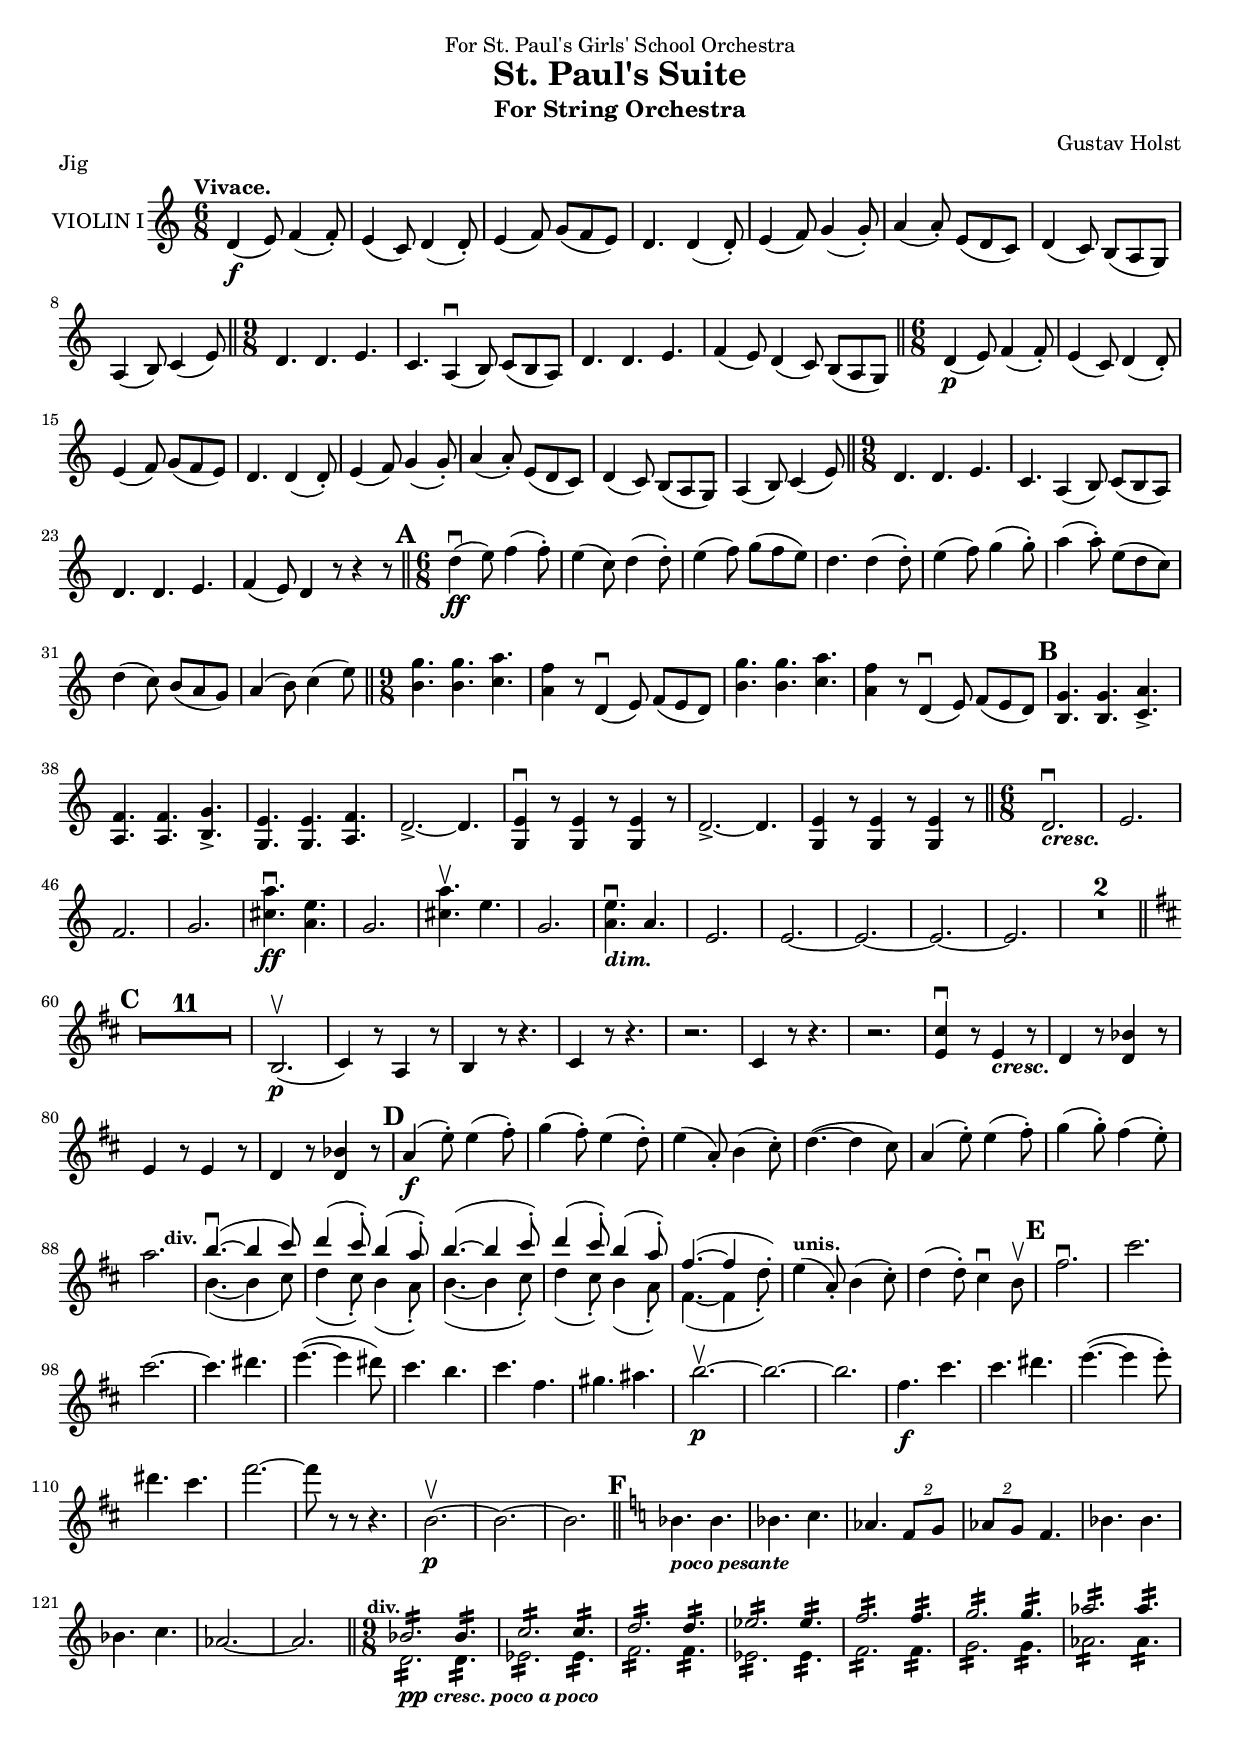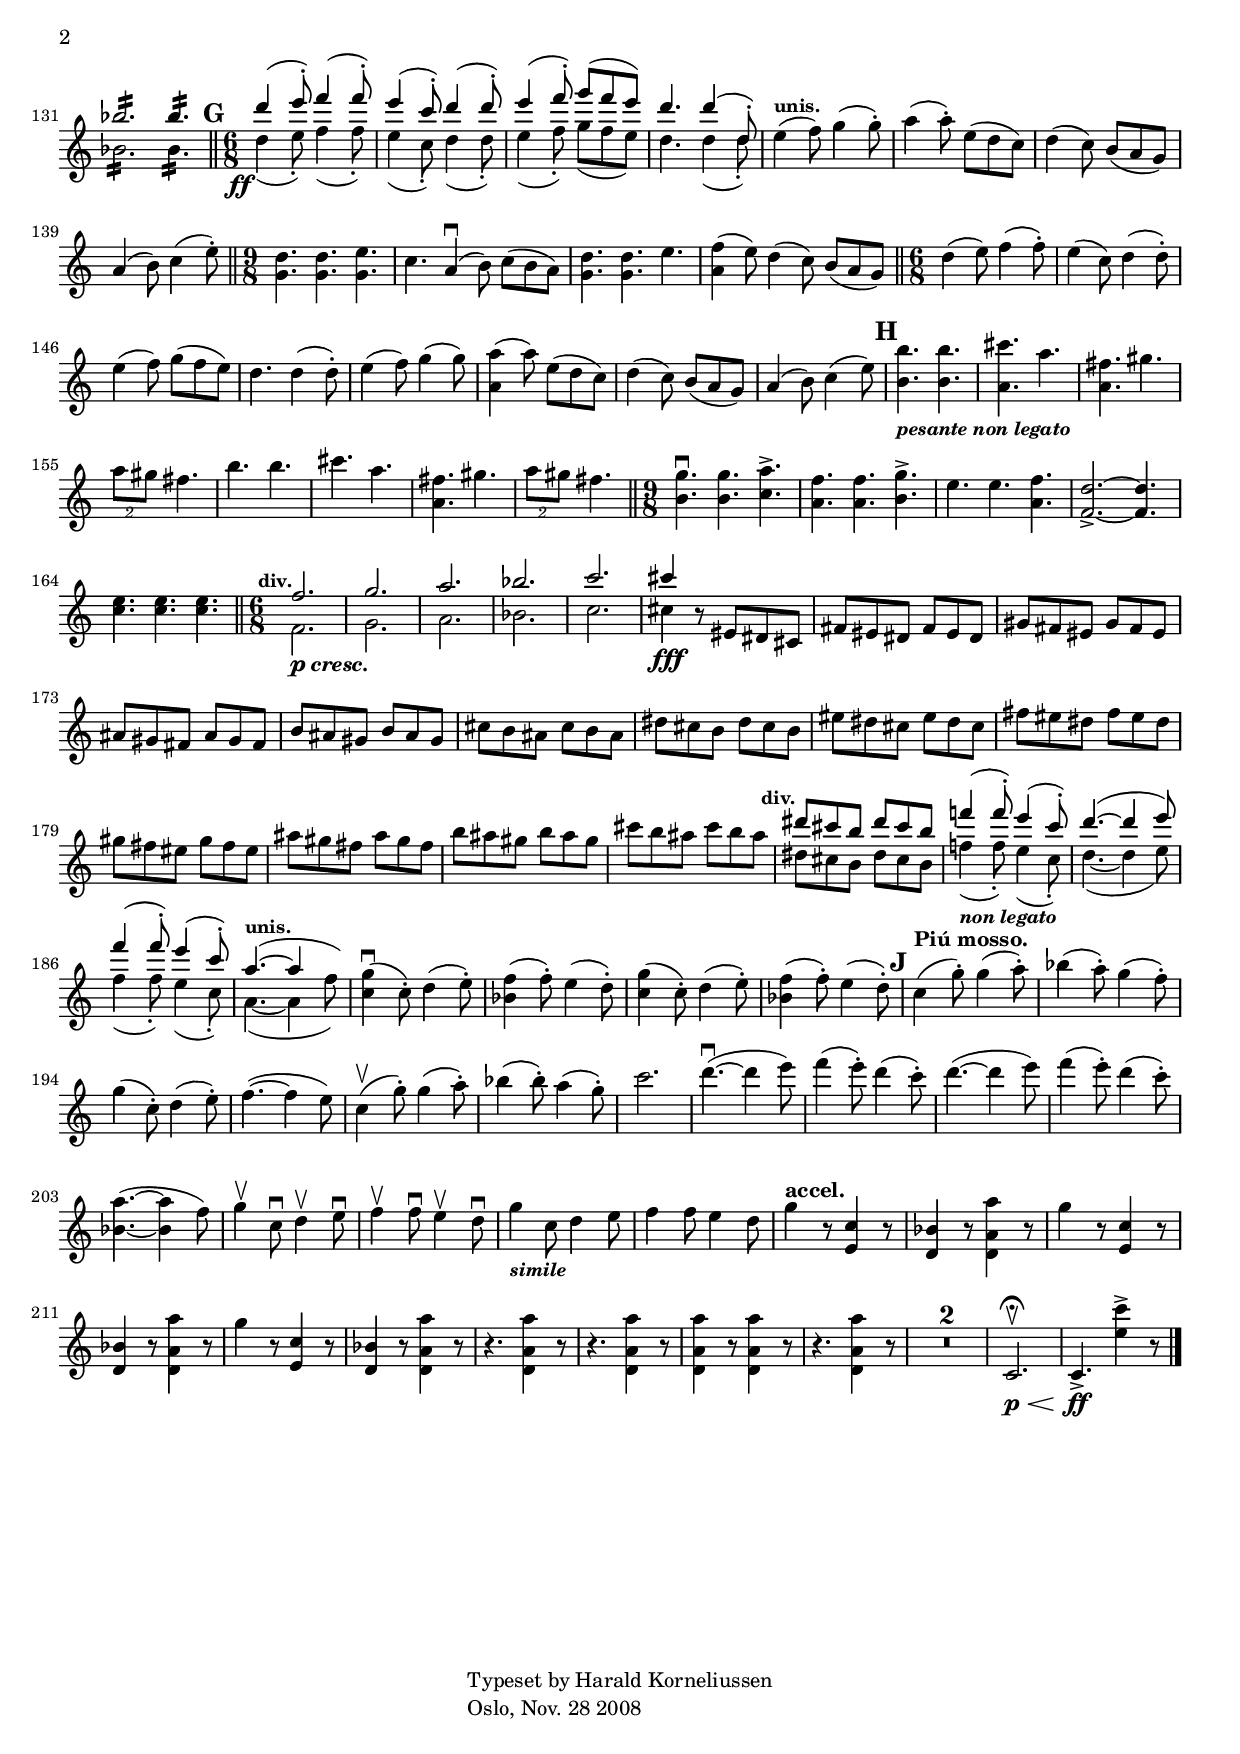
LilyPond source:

\include "norsk.ly"
\include "defs.ily"
marks = {
    \set Score.markFormatter = #format-mark-box-numbers

    % Following convension in the 1922 score, we use double bar lines before key 
    % and tempo changes.
    
    \tempo "Vivace."
    s1*6/8 * 8 \bar "||"
    s1*9/8 * 4 \bar "||"
    s1*6/8 * 8 \bar "||"
    s1*9/8 * 4 \bar "||"
    \mark \default % First rehearsal mark, measure 25
    s1*6/8 * 8 \bar "||"
    s1*9/8 * 4 
    \mark \default % Second rehearsal mark, measure 37
    s1*9/8 * 7 \bar "||"
    s1*6/8 * 16 \bar "||" % Due to key change
    \mark \default % Third rehearsal mark, measure 60
    s1*6/8 * 22
    \mark \default % Fourth rehearsal mark, measure 82
    s1*6/8 * 14
    \mark \default % Fifth rehearsal mark, measure 96
    s1*6/8 * 20 \bar "||" % due to key change
    \mark \default % Sixth rehearsal mark, measure 116
    s1*6/8 * 8 \bar "||"
    s1*9/8 * 8 \bar "||"
    \mark \default % Seventh rehearsal mark, measure 132
    s1*6/8 * 8 \bar "||"
    s1*9/8 * 4 \bar "||"
    s1*6/8 * 8
    \mark \default % Eight rehearsal mark, measure 152
    s1*6/8 * 8 \bar "||"
    s1*9/8 * 5 \bar "||"
    s1*6/8 * 27
    % The tempo mark messes with placement of the rehearsal mark.
    \once \override Score.RehearsalMark.self-alignment-X = #0.5
    \mark \default % Ninth rehearsal mark, measure 192
    \tempo \markup "Piú mosso."
    s1*6/8 * 16
    \tempo \markup {"accel."}
    s1*6/8 * 14 \bar "|."
}


violinI =
    {
      \set Staff.instrumentName = \markup { \hcenter-in #10 { "VIOLIN I" }}
      \relative c' 
      {
        \clef treble
        \unisonOpening
        \time 6/8
        d'4\p( e8) f4( f8)-. 
        e4( c8) d4( d8)-. 
        e4( f8) g( f e) 
        d4. d4( d8)-.
        e4( f8) g4( g8)-.
        a4( a8)-. e( d c) 
        d4( c8) h( a g)
        a4( h8) c4( e8)
        \time 9/8
        d4. d e
        c a4( h8) c( h a)
        d4. d e
        f4( e8) d4 r8 r4 r8
        % First rehearsal mark
        \time 6/8
        d'4-\downbow\ff( e8) f4( f8)-.
        e4( c8) d4( d8)-.
        e4( f8) g( f e)
        d4. d4( d8)-.
        e4( f8) g4( g8)-.
        a4( a8)-. e( d c)
        d4( c8) h( a g)
        a4( h8) c4( e8)
        \time 9/8
        <h g'>4. <h g'> <c a'>
        <a f'>4 r8 d,4\downbow( e8) f( e d)
        <h' g'>4. <h g'> <c a'>
        <a f'>4 r8 d,4\downbow( e8) f( e d)
        % Second rehearsal mark
        <h g'>4. <h g'> <c a'>->
        <a f'> <a f'> <h g'>->
        <g e'> <g e'> <a f'>
        d2.->~ d4.
        <e g,>4\downbow r8 <e g,>4 r8 <e g,>4 r8
        d2.->~ d4.
        <e g,>4 r8 <e g,>4 r8 <e g,>4 r8
        \time 6/8
        d2.-\crescdot\downbow
        e
        f
        g
        <cis a'>4.\downbow\ff <a e'>
        g2.
        <cis a'>4.\upbow e
        g,2.
        <a e'>4.-\dimdot\downbow a
        e2.
        e2.~
        e2.~
        e2.~
        e2.
        R2. * 2
        % Third rehearsal mark
        \key d \major
        R2. * 11
        h2.\upbow\p(
        cis4) r8 a4 r8
        h4 r8 r4.
        cis4 r8 r4.
        r2.
        cis4 r8 r4.
        r2.
        <e cis'>4\downbow r8 e4-\crescdot r8
        d4 r8 <d b'>4 r8
        e4 r8 e4 r8
        d4 r8 <d b'>4 r8
        % Fourth rehearsal mark
        a'4(\f e'8)-. e4( fis8)-.
        g4( fis8)-. e4( d8)-.
        e4( a,8)-. h4( cis8)-.
        d4.~( d4 cis8)
        a4( e'8)-. e4( fis8)-.
        g4( g8)-. fis4( e8)-.
        a2.
        <<{h4.-\tweak self-alignment-X #1.5 ^\divdot~(\downbow h4 cis8)
        d4( cis8)-. h4( a8)-.
        h4.~( h4 cis8)-.
        d4( cis8)-. h4( a8)-.
        fis4.~( fis4 
          \once \override Stem #'transparent = ##t
          \once \override Stem #'length = #0
          d8)-.} \\ 
        {h4.~( h4 cis8)
        d4( cis8)-. h4( a8)-.
        h4.~( h4 cis8)-.
        d4( cis8)-. h4( a8)-.
        fis4.~( fis4 d'8)-.} >> 
        e4^\unisdot( a,8)-. h4( cis8)-.
        d4( d8)-. cis4\downbow h8\upbow
        % Fifth rehearsal mark
        fis'2.\downbow
        cis'2.
        cis2.~
        cis4. dis4.
        e4.~( e4 dis8)
        cis4. h
        cis fis,
        gis ais
        h2.~\upbow\p
        h~
        h
        fis4.\f cis'
        cis dis
        e4.~( e4 e8)-.
        dis4. cis
        fis2.~
        fis8 r8 r8 r4.
        h,,2.~\upbow\p
        h~
        h
        % Sixth rehearsal mark
        \key a \minor
        b4.-\pocopesante b
        b c
        as \times 3/2 {f8 g}
        \times 3/2 {as g} f4.
        b b
        b c
        as2.~
        as
        \time 9/8
        %\pageBreak
        <<{
            \repeat "tremolo" 12 b16-\tweak self-alignment-X #1.0 ^\divdot_\ppcrescpoco \repeat "tremolo" 6 b16
            \repeat "tremolo" 12 c16 \repeat "tremolo" 6 c16
            \repeat "tremolo" 12 d16 \repeat "tremolo" 6 d16
            \repeat "tremolo" 12 es16 \repeat "tremolo" 6 es16
            \repeat "tremolo" 12 f16 \repeat "tremolo" 6 f16
            \repeat "tremolo" 12 g16 \repeat "tremolo" 6 g16
            \repeat "tremolo" 12 as16 \repeat "tremolo" 6 as16
            \repeat "tremolo" 12 b16 \repeat "tremolo" 6 b16
          } \\
          {
            \repeat "tremolo" 12 d,,16 \repeat "tremolo" 6 d16
            \repeat "tremolo" 12 es16 \repeat "tremolo" 6 es16
            \repeat "tremolo" 12 f16 \repeat "tremolo" 6 f16
            \repeat "tremolo" 12 es16 \repeat "tremolo" 6 es16
            \repeat "tremolo" 12 f16 \repeat "tremolo" 6 f16
            \repeat "tremolo" 12 g16 \repeat "tremolo" 6 g16
            \repeat "tremolo" 12 as16 \repeat "tremolo" 6 as16
            \repeat "tremolo" 12 b16 \repeat "tremolo" 6 b16
          }
        >>
        % Seventh rehearsal mark
        \time 6/8
        <<
        {d'4( e8)-. f4( f8)-.
         e4( c8)-. d4( d8)-.
         e4( f8)-. g( f e)
         d4. d4( d,8)-. } \\
        {d4(-\tweak self-alignment-X #2.0 \ff e8)-. f4( f8)-.
         e4( c8)-. d4( d8)-.
         e4( f8)-. g( f e)
         d4. d4( d8)-. }
        >>
        e4^\unisdot( f8) g4( g8)-.
        a4( a8)-. e( d c)
        d4( c8) h( a g)
        a4( h8) c4( e8)-.
        \time 9/8
        <d g,>4. <d g,> <e g,>
        c a4(\downbow h8) c( h a)
        <d g,>4. <d g,> e
        <f a,>4( e8) d4( c8) h( a g)
        \time 6/8
        d'4( e8) f4( f8)-.
        e4( c8) d4( d8)-.
        e4( f8) g( f e)
        d4. d4( d8)-.
        e4( f8) g4( g8)
        <a a,>4( a8) e( d c)
        d4( c8) h( a g)
        a4( h8) c4( e8)
        % Eight rehearsal mark
        <h h'>4.-\pesantenonleg <h h'>
        <a cis'> a'
        <fis a,> gis
        \times 3/2 {a8 gis} fis4.
        h h
        cis a
        <fis a,> gis
        \times 3/2 {a8 gis} fis4.
        \time 9/8
        <g h,>\downbow <g h,> <a c,>->
        <f a,> <f a,> <g h,>->
        e e <f a,>
        <d f,>2.~-> <d f,>4.
        <c e>4. <c e> <c e>
        \time 6/8
        <<
        {f2.-\tweak self-alignment-X #1.0 ^\divdot
         g
         a
         b
         c
         cis4} \\
        {f,,2.-\pcrescdot 
         g
         a
         b
         c
         cis4\fff}
        >>
        r8 eis, dis cis
        fis eis dis fis eis dis
        gis fis eis gis fis eis
        ais gis fis ais gis fis
        h ais gis h ais gis
        cis h ais cis h ais
        dis cis h dis cis h
        eis dis cis eis dis cis
        fis eis dis fis eis dis
        gis fis eis gis fis eis
        ais gis fis ais gis fis
        h ais gis h ais gis
        cis h ais cis h ais
        <<
        {dis-\tweak self-alignment-X #1.0 ^\divdot cis h dis cis h
        f'!4( f8)-. e4( c8)-.
        d4.~( d4 e8)
        f4( f8)-. e4( c8)-.
        a4.~( a4 
          \once \override Stem #'transparent = ##t
          \once \override Stem #'length = #0
          f8)
        } \\
        {dis cis h dis cis h
        f'!4(-\nonleg f8)-. e4( c8)-.
        d4.~( d4 e8)
        f4( f8)-. e4( c8)-.
        a4.^\unisdot~( a4 f'8)
        }
        >>
        <g c,>4(\downbow c,8)-. d4( e8)-.
        <f b,>4( f8)-. e4( d8)-.
        <g c,>4( c,8)-. d4( e8)-.
        <f b,>4( f8)-. e4( d8)-.
        % Ninth rehearsal mark
        % \tempo "Piú mosso."
        c4( g'8)-. g4( a8)-.
        b4( a8)-. g4( f8)-.
        g4( c,8)-. d4( e8)-.
        f4.~( f4 e8)
        c4(\upbow g'8)-. g4( a8)-.
        b4( b8)-. a4( g8)-.
        c2.
        d4.~(\downbow d4 e8)
        f4( e8)-. d4( c8)-.
        d4.~( d4 e8)
        f4( e8)-. d4( c8)-.
        <a b,>4.~( <a b,>4 f8)
        g4\upbow c,8\downbow d4\upbow e8\downbow
        f4\upbow f8\downbow e4\upbow d8\downbow
        g4-\simile c,8 d4 e8
        f4 f8 e4 d8
        %\tempo \markup {"accel."}
        g4 r8 <c, e,>4 r8
        <b d,>4 r8 <a' a, d,>4 r8
        g4 r8 <c, e,>4 r8
        <b d,>4 r8 <a' a, d,>4 r8
        g4 r8 <c, e,>4 r8
        <b d,>4 r8 <a' a, d,>4 r8
        r4. <a a, d,>4 r8
        r4. <a a, d,>4 r8
        <a a, d,>4 r8 <a a, d,>4 r8
        r4. <a a, d,>4 r8
        \set Score.skipBars = ##t
        R2.*2
        c,,2.\p\fermata\upbow\<
        c4.\!->\ff <e' c'>4-> r8
      }
    }

\include "header.ily"

#(set-global-staff-size 18)

\score 
{
    \new Staff {
        \set Score.skipBars = ##t
        \set Staff.midiInstrument = "violin" << \marks \violinI >>
    }

    \header {
        piece = "Jig"
    }
    \layout {
    }
}

\paper
{
}